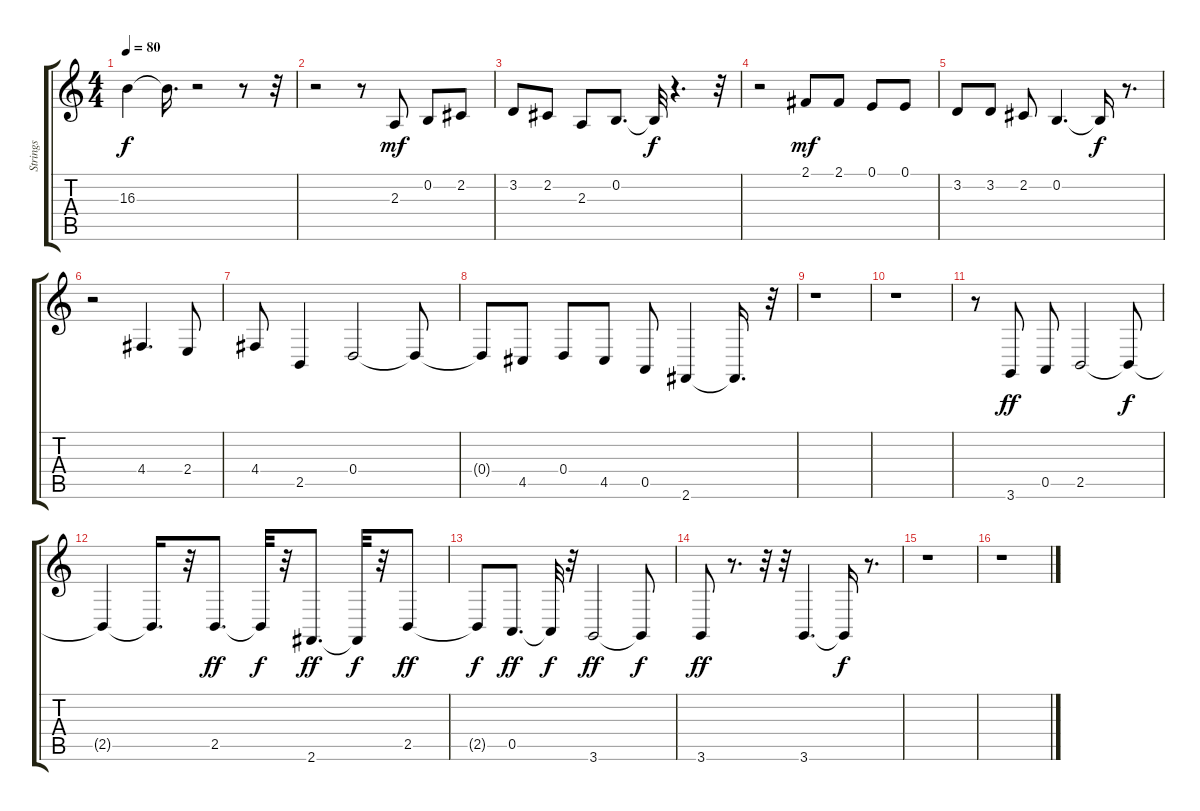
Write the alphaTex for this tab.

\track ("Strings" "Strings") {instrument stringensemble1}
\staff {score tabs}
\tuning (E4 B3 G3 D3 A2 E2) {hide}
\ts (4 4)
\tempo 80
\clef g2
\ks c
16.3{t}.4{dy f} 16.3{t}.16{d} r.2 r.8 r.32 |
r.2 r.8 2.3.8{dy mf} 0.2.8 2.2.8 |
3.2.8 2.2.8 2.3.8 0.2.8{d} 0.2{t}.32{dy f} r.4{d} r.32 |
r.2 2.1.8{dy mf} 2.1.8 0.1.8 0.1.8 |
3.2.8 3.2.8 2.2.8 0.2.4{d} 0.2{t}.16{dy f} r.8{d} |
r.2 4.4.4{d} 2.4.8 |
4.4.8 2.5.4 0.4.2 0.4{t}.8 |
0.4{t}.8 4.5.8 0.4.8 4.5.8 0.5.8 2.6.4 2.6{t}.16{d} r.32 |
r.1 |
r.1 |
r.8 3.6.8{dy ff} 0.5.8 2.5.2 2.5{t}.8{dy f} |
2.5{t}.4 2.5{t}.16{d} r.32 2.5.8{d dy ff} 2.5{t}.32{dy f} r.32 2.6.8{d dy ff} 2.6{t}.32{dy f} r.32 2.5.8{dy ff} |
2.5{t}.8{dy f} 0.5.8{d dy ff} 0.5{t}.32{dy f} r.32 3.6.2{dy ff} 3.6{t}.8{dy f} |
3.6.8{dy ff} r.8{d} r.32 r.32 3.6.4{d} 3.6{t}.16{dy f} r.8{d} |
r.1 |
r.1
